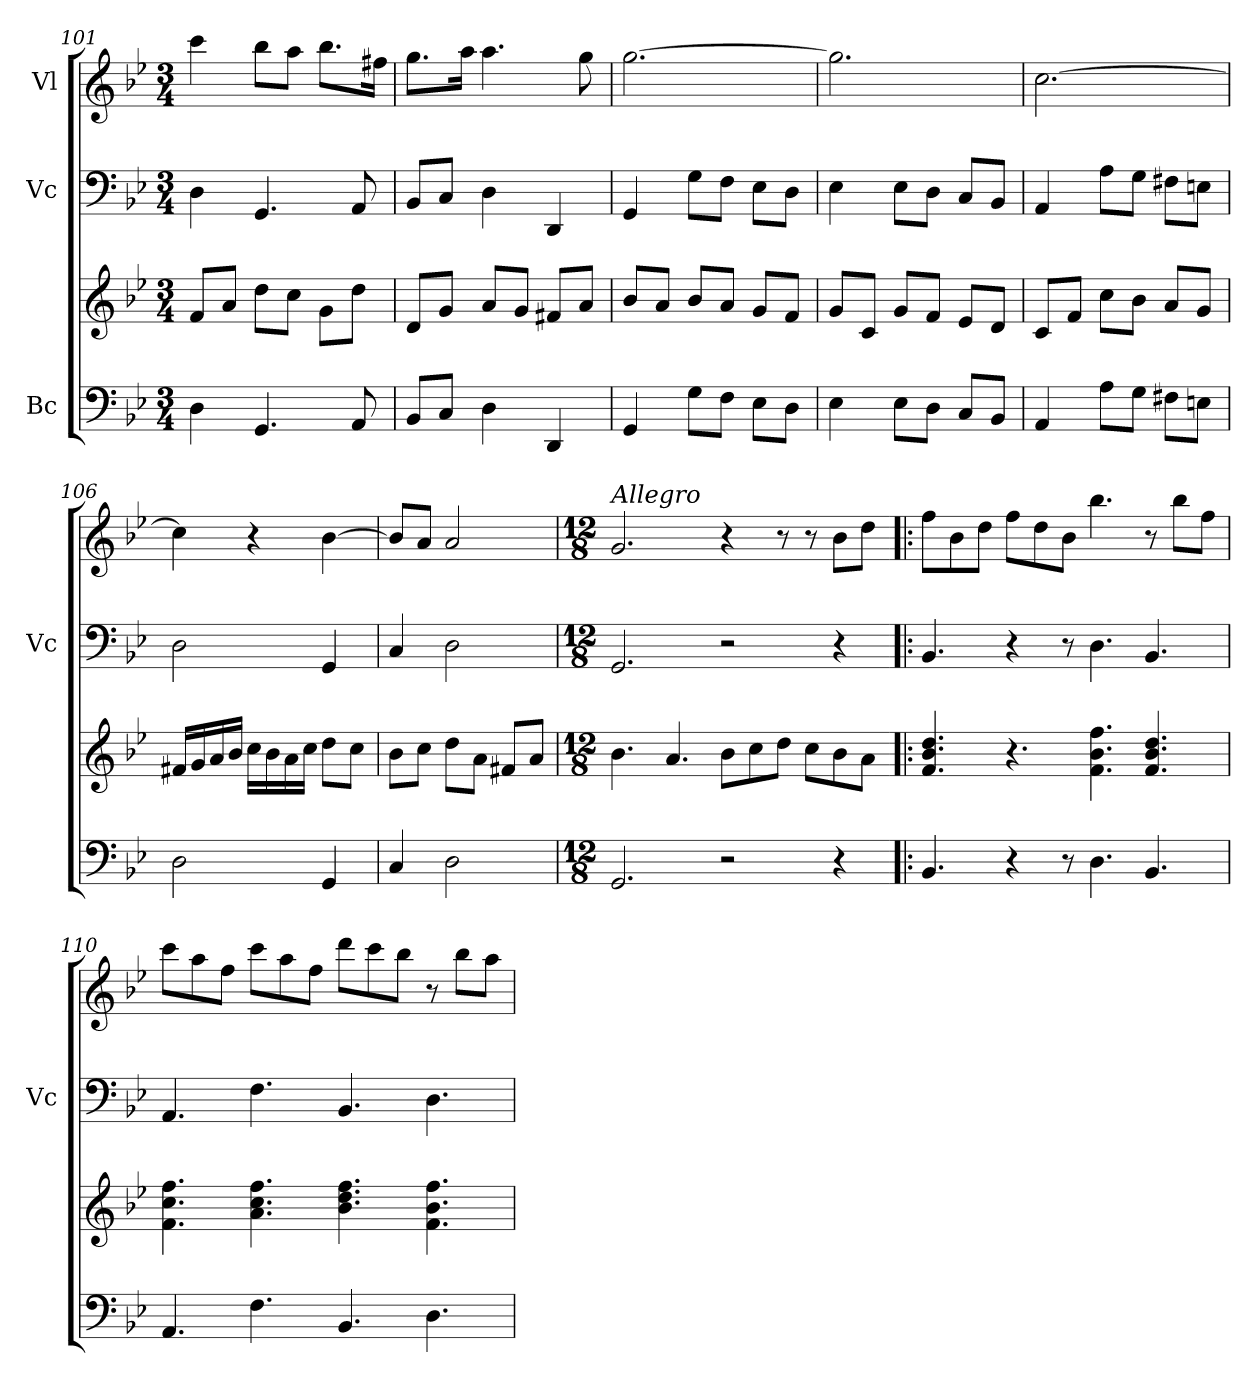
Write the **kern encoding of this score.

**kern	**kern	**kern	**kern
*part3	*part3	*part2	*part1
*staff4	*staff3	*staff2	*staff1
*I"Bc	*	*I"Vc	*I"Vl
*	*	*I'Vc	*
*clefF4	*clefG2	*clefF4	*clefG2
*k[b-e-]	*k[b-e-]	*k[b-e-]	*k[b-e-]
*M3/4	*M3/4	*M3/4	*M3/4
=101	=101	=101	=101
4D\	8f/L	4D\	4ccc\
.	8a/J	.	.
4.GG/	8dd\L	4.GG/	8bb-\L
.	8cc\J	.	8aa\J
.	8g\L	.	8.bb-\L
8AA/	8dd\J	8AA/	.
.	.	.	16ff#X\Jk
!!LO:LB:g=z
=102	=102	=102	=102
8BB-/L	8d/L	8BB-/L	8.gg\L
8C/J	8g/J	8C/J	.
.	.	.	16aa\Jk
4D\	8a/L	4D\	4.aa\
.	8g/J	.	.
4DD/	8f#X/L	4DD/	.
.	8a/J	.	8gg\
=103	=103	=103	=103
4GG/	8b-/L	4GG/	[2.gg\
.	8a/J	.	.
8G\L	8b-/L	8G\L	.
8F\J	8a/J	8F\J	.
8E-\L	8g/L	8E-\L	.
8D\J	8f/J	8D\J	.
=104	=104	=104	=104
4E-\	8g/L	4E-\	2.gg\]
.	8c/J	.	.
8E-\L	8g/L	8E-\L	.
8D\J	8f/J	8D\J	.
8C/L	8e-/L	8C/L	.
8BB-/J	8d/J	8BB-/J	.
=105	=105	=105	=105
4AA/	8c/L	4AA/	[2.cc\
.	8f/J	.	.
8A\L	8cc\L	8A\L	.
8G\J	8b-\J	8G\J	.
8F#X\L	8a/L	8F#X\L	.
8En\J	8g/J	8En\J	.
=106	=106	=106	=106
2D\	16f#X/LL	2D\	4cc\]
.	16g/	.	.
.	16a/	.	.
.	16b-/JJ	.	.
.	16cc\LL	.	4r
.	16b-\	.	.
.	16a\	.	.
.	16cc\JJ	.	.
4GG/	8dd\L	4GG/	[4b-\
.	8cc\J	.	.
=107	=107	=107	=107
4C/	8b-\L	4C/	8b-/L]
.	8cc\J	.	8a/J
2D\	8dd\L	2D\	2a/
.	8a\J	.	.
.	8f#X/L	.	.
.	8a/J	.	.
=108	=108	=108	=108
*M12/8	*M12/8	*M12/8	*M12/8
*	*	*	*MM165
!	!	!	!LO:TX:a:i:t=Allegro
2.GG/	4.b-\	2.GG/	2.g/
.	4.a/	.	.
2r	8b-\L	2r	4r
.	8cc\	.	.
.	8dd\J	.	8r
.	8cc\L	.	8r
4r	8b-\	4r	8b-\L
.	8a\J	.	8dd\J
!!LO:PB:g=z
=109!|:	=109!|:	=109!|:	=109!|:
4.BB-/	4.f/ 4.b-/ 4.dd/	4.BB-/	8ff\L
.	.	.	8b-\
.	.	.	8dd\J
4r	4.r	4r	8ff\L
.	.	.	8dd\
8r	.	8r	8b-\J
4.D\	4.f\ 4.b-\ 4.ff\	4.D\	4.bb-\
4.BB-/	4.f/ 4.b-/ 4.dd/	4.BB-/	8r
.	.	.	8bb-\L
.	.	.	8ff\J
=110	=110	=110	=110
4.AA/	4.f\ 4.cc\ 4.ff\	4.AA/	8ccc\L
.	.	.	8aa\
.	.	.	8ff\J
4.F\	4.a\ 4.cc\ 4.ff\	4.F\	8ccc\L
.	.	.	8aa\
.	.	.	8ff\J
4.BB-/	4.b-\ 4.dd\ 4.ff\	4.BB-/	8ddd\L
.	.	.	8ccc\
.	.	.	8bb-\J
4.D\	4.f\ 4.b-\ 4.ff\	4.D\	8r
.	.	.	8bb-\L
.	.	.	8aa\J
=	=	=	=
*-	*-	*-	*-
